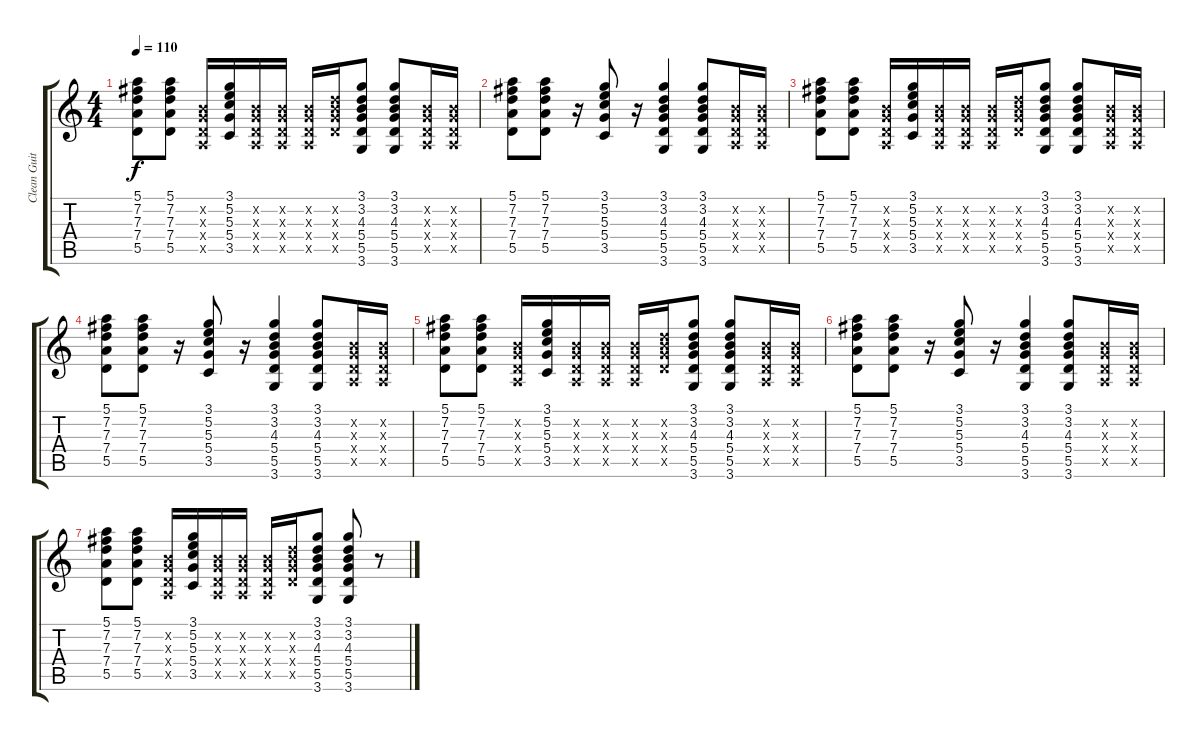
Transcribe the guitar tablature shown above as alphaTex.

\track ("Clean Guitar" "Clean Guit") {instrument electricguitarclean}
\staff {score tabs}
\tuning (E4 B3 G3 D3 A2 E2) {hide}
\ts (4 4)
\tempo 110
\clef g2
\ks c
(5.1 7.2 7.3 7.4 5.5).8{dy f} (5.1 7.2 7.3 7.4 5.5).8 (0.2{x} 0.3{x} 0.4{x} 0.5{x}).16 (3.1 5.2 5.3 5.4 3.5).16 (0.2{x} 0.3{x} 0.4{x} 0.5{x}).16 (0.2{x} 0.3{x} 0.4{x} 0.5{x}).16 (0.2{x} 0.3{x} 0.4{x} 0.5{x}).16 (3.2{x} 4.3{x} 5.4{x} 5.5{x}).16 (3.1 3.2 4.3 5.4 5.5 3.6).8 (3.1 3.2 4.3 5.4 5.5 3.6).8 (0.2{x} 0.3{x} 0.4{x} 0.5{x}).16 (0.2{x} 0.3{x} 0.4{x} 0.5{x}).16 |
(5.1 7.2 7.3 7.4 5.5).8 (5.1 7.2 7.3 7.4 5.5).8 r.16 (3.1 5.2 5.3 5.4 3.5).8 r.16 (3.1 3.2 4.3 5.4 5.5 3.6).4 (3.1 3.2 4.3 5.4 5.5 3.6).8 (0.2{x} 0.3{x} 0.4{x} 0.5{x}).16 (0.2{x} 0.3{x} 0.4{x} 0.5{x}).16 |
(5.1 7.2 7.3 7.4 5.5).8 (5.1 7.2 7.3 7.4 5.5).8 (0.2{x} 0.3{x} 0.4{x} 0.5{x}).16 (3.1 5.2 5.3 5.4 3.5).16 (0.2{x} 0.3{x} 0.4{x} 0.5{x}).16 (0.2{x} 0.3{x} 0.4{x} 0.5{x}).16 (0.2{x} 0.3{x} 0.4{x} 0.5{x}).16 (3.2{x} 4.3{x} 5.4{x} 5.5{x}).16 (3.1 3.2 4.3 5.4 5.5 3.6).8 (3.1 3.2 4.3 5.4 5.5 3.6).8 (0.2{x} 0.3{x} 0.4{x} 0.5{x}).16 (0.2{x} 0.3{x} 0.4{x} 0.5{x}).16 |
(5.1 7.2 7.3 7.4 5.5).8 (5.1 7.2 7.3 7.4 5.5).8 r.16 (3.1 5.2 5.3 5.4 3.5).8 r.16 (3.1 3.2 4.3 5.4 5.5 3.6).4 (3.1 3.2 4.3 5.4 5.5 3.6).8 (0.2{x} 0.3{x} 0.4{x} 0.5{x}).16 (0.2{x} 0.3{x} 0.4{x} 0.5{x}).16 |
(5.1 7.2 7.3 7.4 5.5).8 (5.1 7.2 7.3 7.4 5.5).8 (0.2{x} 0.3{x} 0.4{x} 0.5{x}).16 (3.1 5.2 5.3 5.4 3.5).16 (0.2{x} 0.3{x} 0.4{x} 0.5{x}).16 (0.2{x} 0.3{x} 0.4{x} 0.5{x}).16 (0.2{x} 0.3{x} 0.4{x} 0.5{x}).16 (3.2{x} 4.3{x} 5.4{x} 5.5{x}).16 (3.1 3.2 4.3 5.4 5.5 3.6).8 (3.1 3.2 4.3 5.4 5.5 3.6).8 (0.2{x} 0.3{x} 0.4{x} 0.5{x}).16 (0.2{x} 0.3{x} 0.4{x} 0.5{x}).16 |
(5.1 7.2 7.3 7.4 5.5).8 (5.1 7.2 7.3 7.4 5.5).8 r.16 (3.1 5.2 5.3 5.4 3.5).8 r.16 (3.1 3.2 4.3 5.4 5.5 3.6).4 (3.1 3.2 4.3 5.4 5.5 3.6).8 (0.2{x} 0.3{x} 0.4{x} 0.5{x}).16 (0.2{x} 0.3{x} 0.4{x} 0.5{x}).16 |
(5.1 7.2 7.3 7.4 5.5).8 (5.1 7.2 7.3 7.4 5.5).8 (0.2{x} 0.3{x} 0.4{x} 0.5{x}).16 (3.1 5.2 5.3 5.4 3.5).16 (0.2{x} 0.3{x} 0.4{x} 0.5{x}).16 (0.2{x} 0.3{x} 0.4{x} 0.5{x}).16 (0.2{x} 0.3{x} 0.4{x} 0.5{x}).16 (3.2{x} 4.3{x} 5.4{x} 5.5{x}).16 (3.1 3.2 4.3 5.4 5.5 3.6).8 (3.1 3.2 4.3 5.4 5.5 3.6).8 r.8
